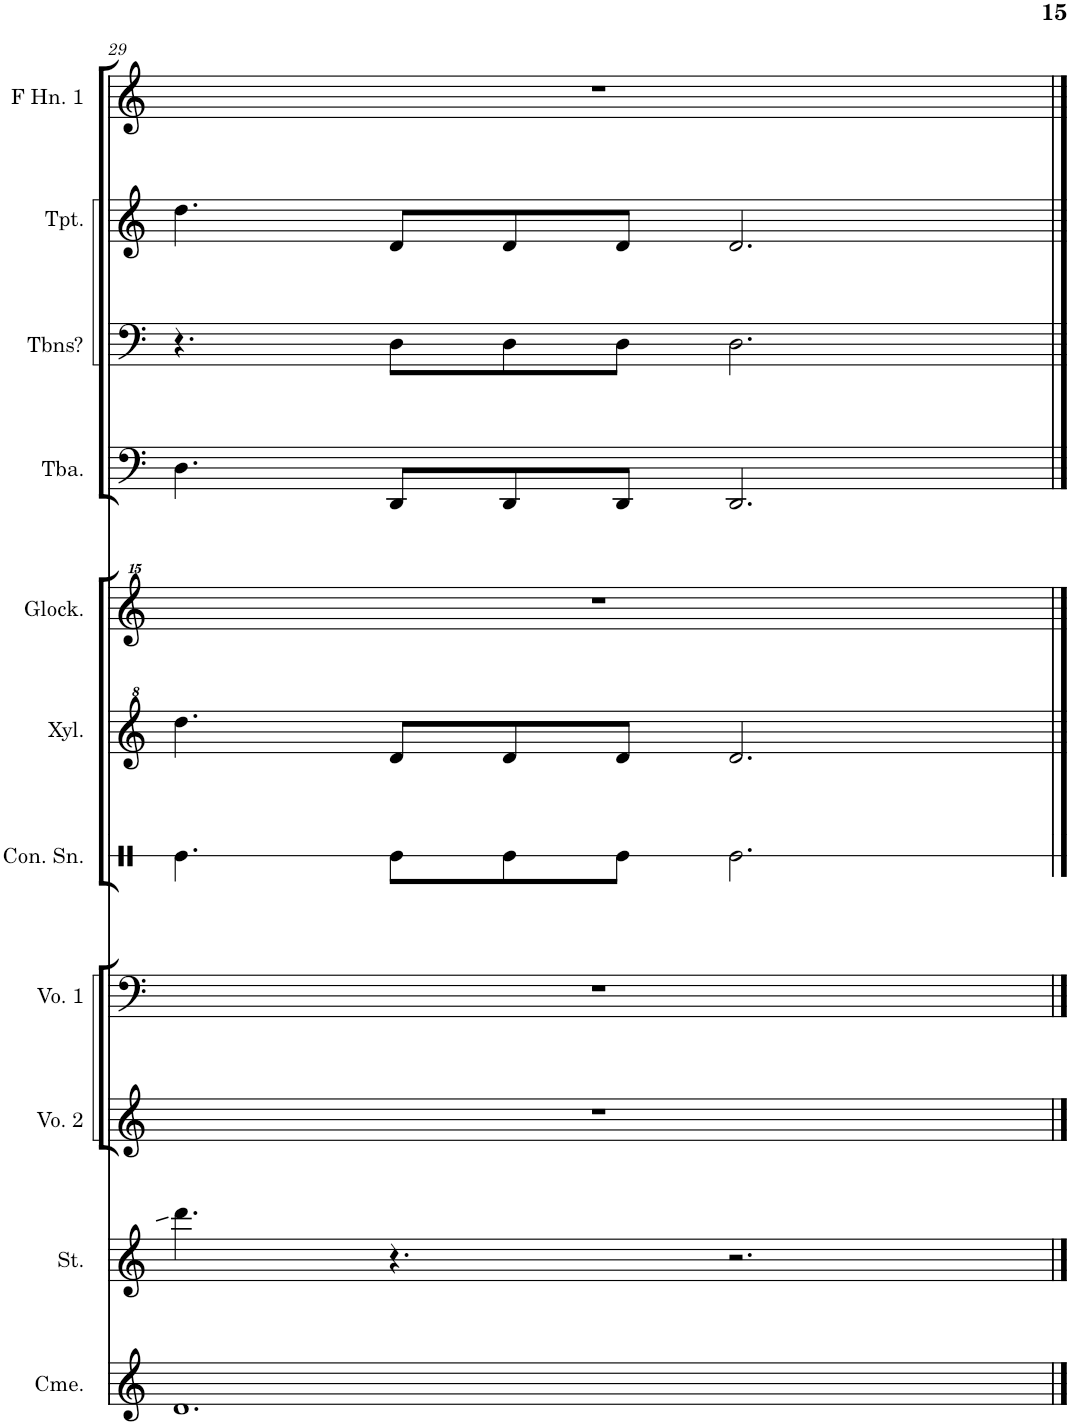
**kern	**kern	**kern	**kern	**kern	**kern	**kern	**kern	**kern	**kern	**kern
*part11	*part10	*part9	*part8	*part7	*part6	*part5	*part4	*part3	*part2	*part1
*staff11	*staff10	*staff9	*staff8	*staff7	*staff6	*staff5	*staff4	*staff3	*staff2	*staff1
*I"Chimes	*I"Strings	*I"Voice 2	*I"Voice 1	*I"Concert Snare Drum	*I"Xylophone	*I"Glockenspiel	*I"Tuba	*I"Trombones?	*I"Trumpet	*I"Horn in F 1
*I'Cme.	*I'St.	*I'Vo. 2	*I'Vo. 1	*I'Con. Sn.	*I'Xyl.	*I'Glock.	*I'Tba.	*I'Tbns?	*I'Tpt.	*
!!LO:PB:g=z
*clefG2	*clefG2	*clefG2	*clefF4	*clefX	*clefG^2	*clefG^^2	*clefF4	*clefF4	*clefG2	*clefG2
*	*	*	*	*	*	*	*	*	*ITrd1c2	*ITrd4c7
*k[]	*k[]	*k[]	*k[]	*k[]	*k[]	*k[]	*k[]	*k[]	*k[]	*k[]
*M12/8	*M12/8	*M12/8	*M12/8	*M12/8	*M12/8	*M12/8	*M12/8	*M12/8	*M12/8	*M12/8
=29	=29	=29	=29	=29	=29	=29	=29	=29	=29	=29
1.d	4.ddd\	1.r	1.r	4.Re\	4.ddd\	1.r	4.D\	4.r	4.dd\	1.r
.	4.r	.	.	8Re\L	8dd/L	.	8DD/L	8D\L	8d/L	.
.	.	.	.	8Re\	8dd/	.	8DD/	8D\	8d/	.
.	.	.	.	8Re\J	8dd/J	.	8DD/J	8D\J	8d/J	.
.	2.r	.	.	2.Re\	2.dd/	.	2.DD/	2.D\	2.d/	.
==	==	==	==	==	==	==	==	==	==	==
*-	*-	*-	*-	*-	*-	*-	*-	*-	*-	*-
